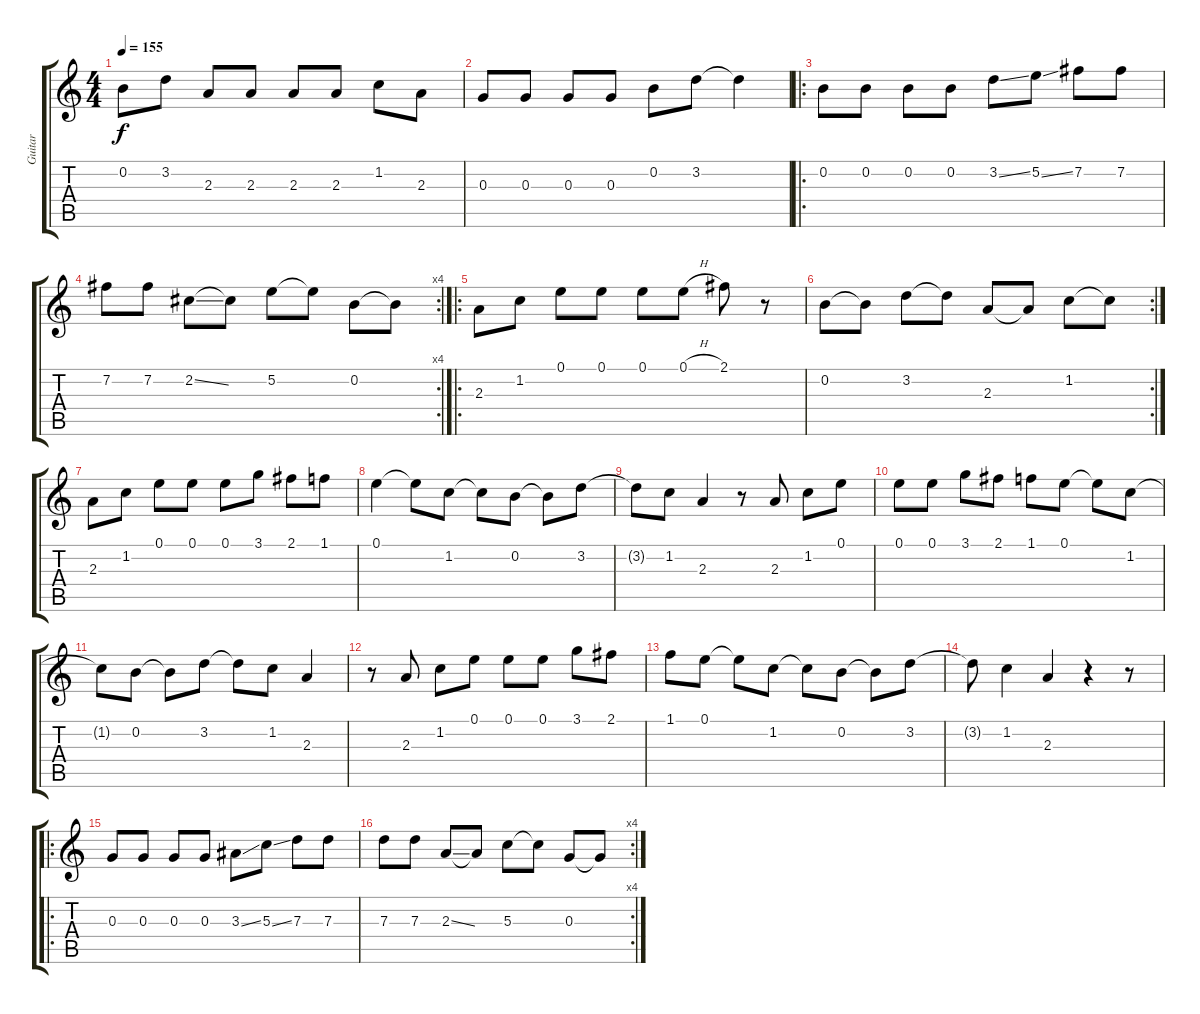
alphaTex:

\track ("Guitar" "Guitar") {instrument overdrivenguitar}
\staff {score tabs}
\tuning (E4 B3 G3 D3 A2 E2) {hide}
\ts (4 4)
\tempo 155
\clef g2
\ks c
0.2.8{dy f} 3.2.8 2.3.8 2.3.8 2.3.8 2.3.8 1.2.8 2.3.8 |
0.3.8 0.3.8 0.3.8 0.3.8 0.2.8 3.2.8 3.2{t}.4 |
\ro
0.2.8 0.2.8 0.2.8 0.2.8 3.2{ss}.8 5.2{ss}.8 7.2.8 7.2.8 |
\rc 4
7.2.8 7.2.8 2.2{ss}.8 2.2{t}.8 5.2.8 5.2{t}.8 0.2.8 0.2{t}.8 |
\ro
2.3.8 1.2.8 0.1.8 0.1.8 0.1.8 0.1{h}.8 2.1.8 r.8 |
\rc 2
0.2.8 0.2{t}.8 3.2.8 3.2{t}.8 2.3.8 2.3{t}.8 1.2.8 1.2{t}.8 |
2.3.8 1.2.8 0.1.8 0.1.8 0.1.8 3.1.8 2.1.8 1.1.8 |
0.1.4 0.1{t}.8 1.2.8 1.2{t}.8 0.2.8 0.2{t}.8 3.2.8 |
3.2{t}.8 1.2.8 2.3.4 r.8 2.3.8 1.2.8 0.1.8 |
0.1.8 0.1.8 3.1.8 2.1.8 1.1.8 0.1.8 0.1{t}.8 1.2.8 |
1.2{t}.8 0.2.8 0.2{t}.8 3.2.8 3.2{t}.8 1.2.8 2.3.4 |
r.8 2.3.8 1.2.8 0.1.8 0.1.8 0.1.8 3.1.8 2.1.8 |
1.1.8 0.1.8 0.1{t}.8 1.2.8 1.2{t}.8 0.2.8 0.2{t}.8 3.2.8 |
3.2{t}.8 1.2.4 2.3.4 r.4 r.8 |
\ro
0.3.8 0.3.8 0.3.8 0.3.8 3.3{ss}.8 5.3{ss}.8 7.3.8 7.3.8 |
\rc 4
7.3.8 7.3.8 2.3{ss}.8 2.3{t}.8 5.3.8 5.3{t}.8 0.3.8 0.3{t}.8
